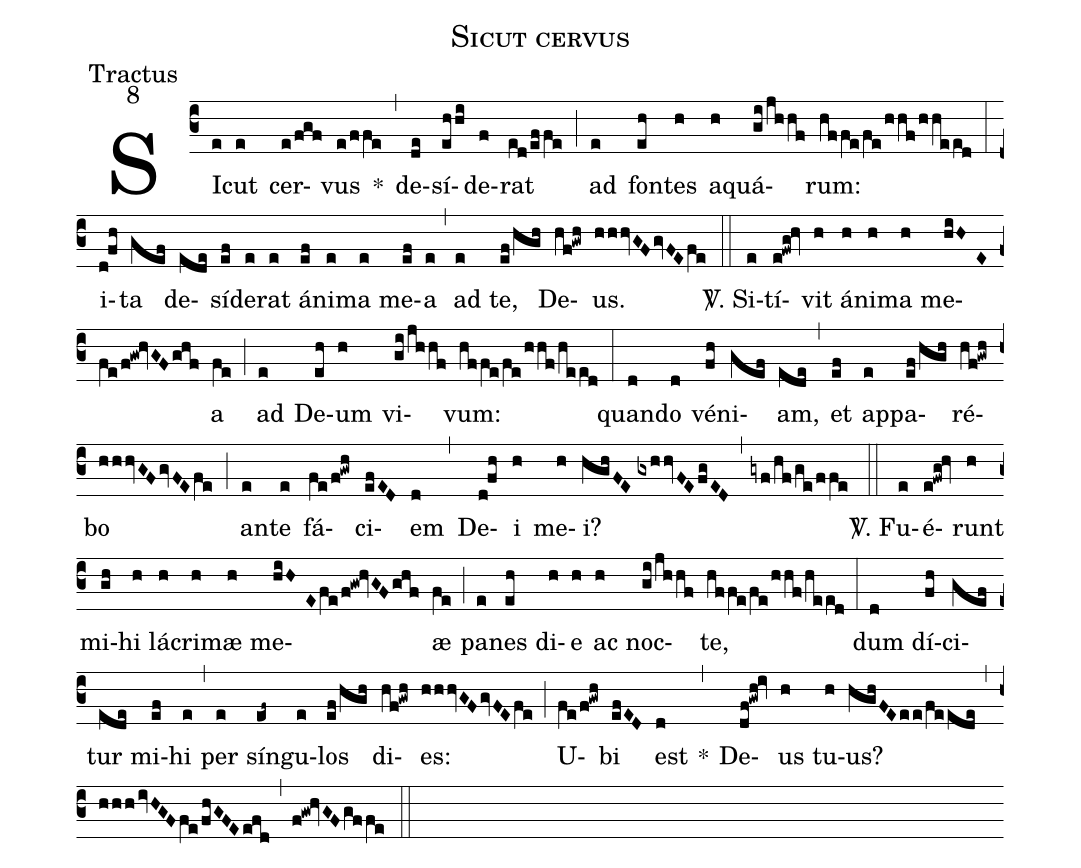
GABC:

name: Sicut cervus;
office-part: Tractus;
mode: 8;
%%
(c3) SIc(e)ut(e) cer(e/fgf)vus(e/ffe) *(,) de(de)sí(ehhi)de(f)rat(ed/effe) (;) ad(e) fon(eh)tes(h) a(h)quá(gi/jhhf)rum:(hffe/fe/hhf/hheed) (:)
i(d!fh)ta(gef) de(ede)sí(ef)de(e)rat(e) á(ef)ni(e)ma(e) me(ef)a(e) (,) ad(e) te,(ef/hgh) De(hf!gwh)us.(hhhvGF/gvFE/fe) (::)
<sp>V/</sp>. Si(e)tí(e!fwg!hv)vit(h) á(h)ni(h)ma(h) me(hiHE/fe/f!gw!hvGF/ghf)a(fe) (;) ad(e) De(eh)um(h) vi(gi/jhhf)vum:(hffe/fe/hhf/heed) (:)
quan(d)do(d) vé(fh)ni(gef)am,(ede) (,) et(ef) ap(e)pa(ef/hgh)ré(hf!gwh)bo(hhhvGF/gvFE/fe) (;) an(e)te(e) fá(fe/f!gwh)ci(efED)em(d) (,) De(d!fh)i(h) me(h)i?(hghFE//gxhhvFE/fgED) (,) (gyf/hf/ge/ffe) (::)
<sp>V/</sp>. Fu(e)é(e!fwg!hv)runt(h) mi(gh)hi(h) lá(h)cri(h)mæ(h) me(hiHE/fe/f!gw!hvGF/ghf)æ(fe) (;) pa(e)nes(eh) di(h)e(h) ac(h) noc(gi/jhhf)te,(hffe/fe/hhf/heed) (:)
dum(d) dí(fh)ci(gef)tur(ede) mi(ef)hi(e) (,) per(e) sín(ef~)gu(e)los(ef/hgh) di(hf!gwh)es:(hhhvGF/gvFE/fe) (;) U(fe/f!gwh)bi(efED) est(d) *(,) De(df!gwh!iv)us(h) tu(h)us?(hghFEee/feede) (,) (hhhivHGFfe/fhGFEefd) (,) (f!gw!hvGF/gffe) (::)
